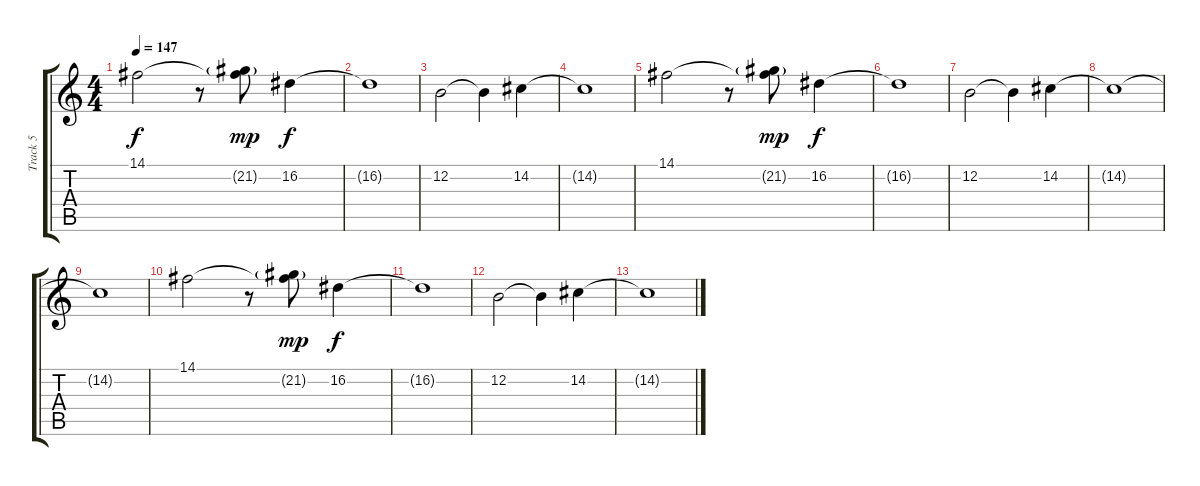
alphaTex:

\track ("Track 5" "Track 5") {instrument stringensemble1}
\staff {score tabs}
\tuning (E4 B3 G3 D3 A2 E2) {hide}
\ts (4 4)
\tempo 147
\clef g2
\ks c
14.1.2{dy f} r.8 (14.1{t} 21.2{g}).8{dy mp} 16.2.4{dy f} |
16.2{t}.1 |
12.2.2 12.2{t}.4 14.2.4 |
14.2{t}.1 |
14.1.2 r.8 (14.1{t} 21.2{g}).8{dy mp} 16.2.4{dy f} |
16.2{t}.1 |
12.2.2 12.2{t}.4 14.2.4 |
14.2{t}.1 |
14.2{t}.1 |
14.1.2 r.8 (14.1{t} 21.2{g}).8{dy mp} 16.2.4{dy f} |
16.2{t}.1 |
12.2.2 12.2{t}.4 14.2.4 |
14.2{t}.1
